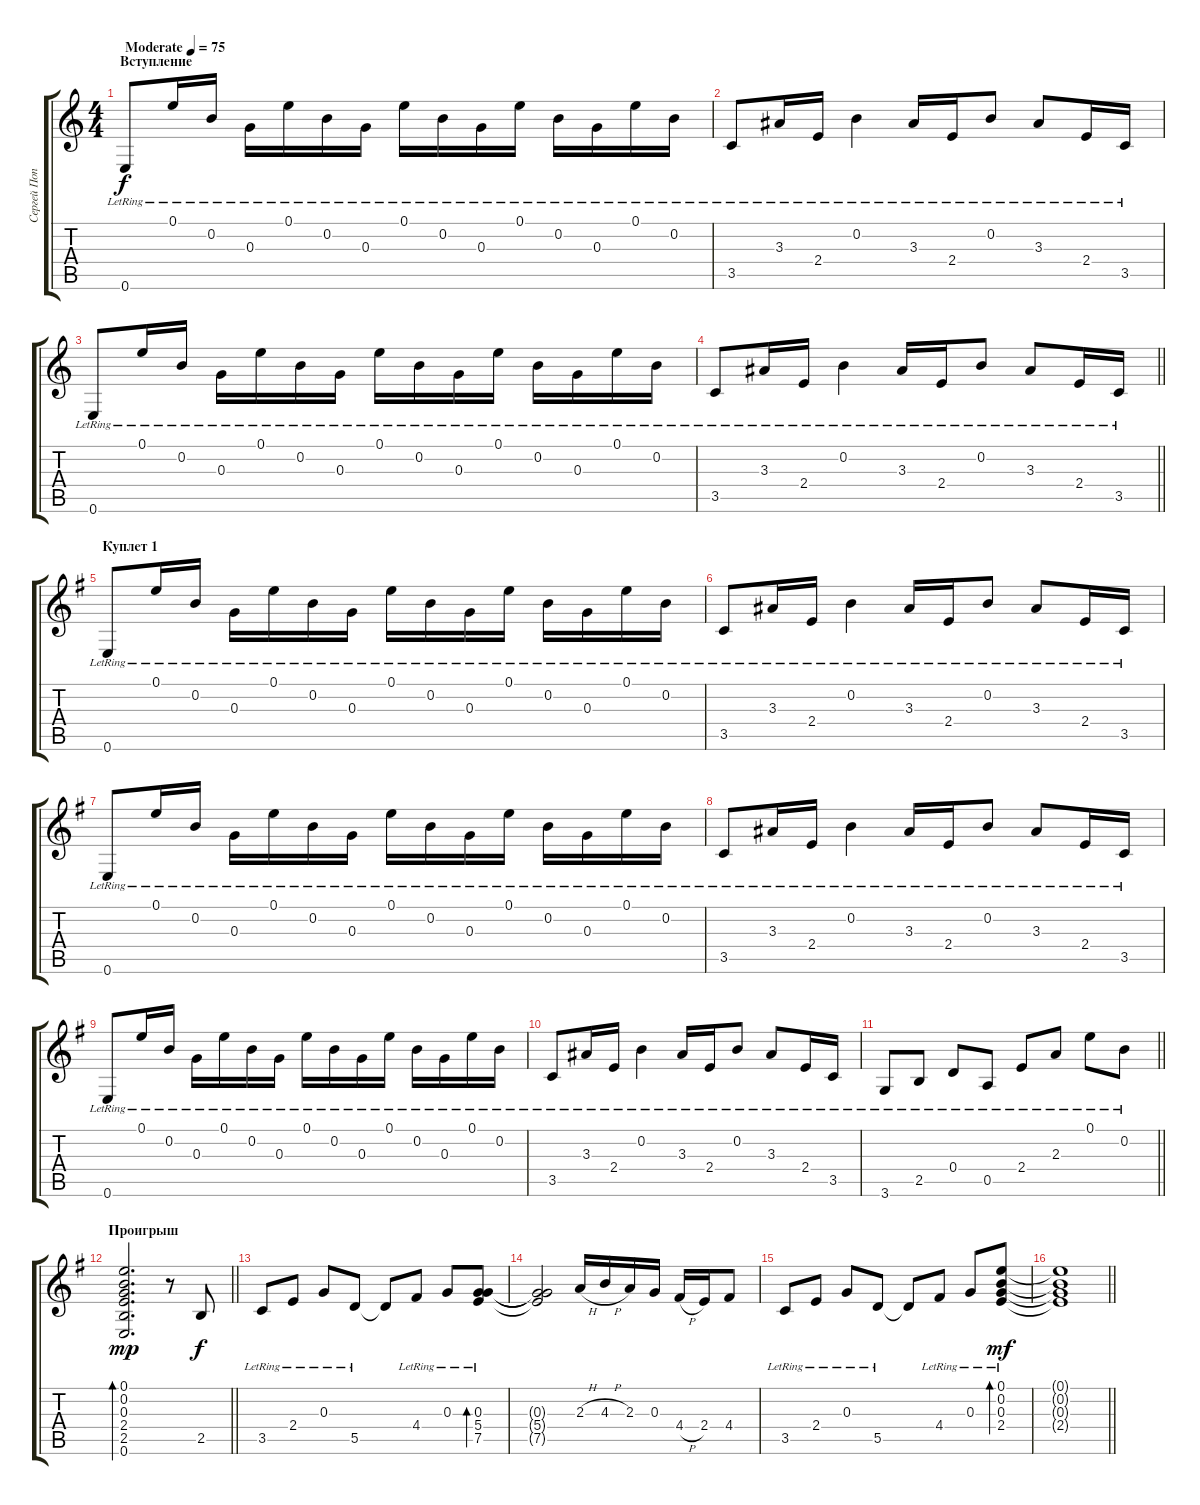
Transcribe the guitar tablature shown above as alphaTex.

\track ("Сергей Попов" "Сергей Поп") {instrument distortionguitar}
\staff {score tabs}
\tuning (E4 B3 G3 D3 A2 E2) {hide}
\ts (4 4)
\section ("" "Вступление")
\tempo (75 "Moderate")
\clef g2
\ks c
0.6{lr}.8{dy f instrument electricguitarclean} 0.1{lr}.16 0.2{lr}.16 0.3{lr}.16 0.1{lr}.16 0.2{lr}.16 0.3{lr}.16 0.1{lr}.16 0.2{lr}.16 0.3{lr}.16 0.1{lr}.16 0.2{lr}.16 0.3{lr}.16 0.1{lr}.16 0.2{lr}.16 |
3.5{lr}.8 3.3{lr}.16 2.4{lr}.16 0.2{lr}.4 3.3{lr}.16 2.4{lr}.16 0.2{lr}.8 3.3{lr}.8 2.4{lr}.16 3.5{lr}.16 |
0.6{lr}.8 0.1{lr}.16 0.2{lr}.16 0.3{lr}.16 0.1{lr}.16 0.2{lr}.16 0.3{lr}.16 0.1{lr}.16 0.2{lr}.16 0.3{lr}.16 0.1{lr}.16 0.2{lr}.16 0.3{lr}.16 0.1{lr}.16 0.2{lr}.16 |
\barLineRight lightlight
3.5{lr}.8 3.3{lr}.16 2.4{lr}.16 0.2{lr}.4 3.3{lr}.16 2.4{lr}.16 0.2{lr}.8 3.3{lr}.8 2.4{lr}.16 3.5{lr}.16 |
\section ("" "Куплет 1")
\ks eminor
0.6{lr}.8 0.1{lr}.16 0.2{lr}.16 0.3{lr}.16 0.1{lr}.16 0.2{lr}.16 0.3{lr}.16 0.1{lr}.16 0.2{lr}.16 0.3{lr}.16 0.1{lr}.16 0.2{lr}.16 0.3{lr}.16 0.1{lr}.16 0.2{lr}.16 |
3.5{lr}.8 3.3{lr}.16 2.4{lr}.16 0.2{lr}.4 3.3{lr}.16 2.4{lr}.16 0.2{lr}.8 3.3{lr}.8 2.4{lr}.16 3.5{lr}.16 |
0.6{lr}.8 0.1{lr}.16 0.2{lr}.16 0.3{lr}.16 0.1{lr}.16 0.2{lr}.16 0.3{lr}.16 0.1{lr}.16 0.2{lr}.16 0.3{lr}.16 0.1{lr}.16 0.2{lr}.16 0.3{lr}.16 0.1{lr}.16 0.2{lr}.16 |
3.5{lr}.8 3.3{lr}.16 2.4{lr}.16 0.2{lr}.4 3.3{lr}.16 2.4{lr}.16 0.2{lr}.8 3.3{lr}.8 2.4{lr}.16 3.5{lr}.16 |
0.6{lr}.8 0.1{lr}.16 0.2{lr}.16 0.3{lr}.16 0.1{lr}.16 0.2{lr}.16 0.3{lr}.16 0.1{lr}.16 0.2{lr}.16 0.3{lr}.16 0.1{lr}.16 0.2{lr}.16 0.3{lr}.16 0.1{lr}.16 0.2{lr}.16 |
3.5{lr}.8 3.3{lr}.16 2.4{lr}.16 0.2{lr}.4 3.3{lr}.16 2.4{lr}.16 0.2{lr}.8 3.3{lr}.8 2.4{lr}.16 3.5{lr}.16 |
\barLineRight lightlight
3.6{lr}.8 2.5{lr}.8 0.4{lr}.8 0.5{lr}.8 2.4{lr}.8 2.3{lr}.8 0.1{lr}.8 0.2{lr}.8 |
\section ("" "Проигрыш")
\barLineRight lightlight
(0.1 0.2 0.3 2.4 2.5 0.6).2{d bd 120 dy mp} r.8 2.5.8{dy f} |
3.5{lr}.8 2.4{lr}.8 0.3{lr}.8 5.5{lr}.8 5.5{t}.8 4.4{lr}.8 0.3{lr}.8 (0.3{lr} 5.4{lr} 7.5{lr}).8{bd 120} |
(0.3{t} 5.4{t} 7.5{t}).2 2.3{h}.16 4.3{h}.16 2.3.16 0.3.16 4.4{h}.16 2.4.16 4.4.8 |
3.5{lr}.8 2.4{lr}.8 0.3{lr}.8 5.5{lr}.8 5.5{t}.8 4.4{lr}.8 0.3{lr}.8 (0.1 0.2 0.3{lr} 2.4{lr}).8{bd 120 dy mf} |
\barLineRight lightlight
(0.1{t} 0.2{t} 0.3{t} 2.4{t}).1
